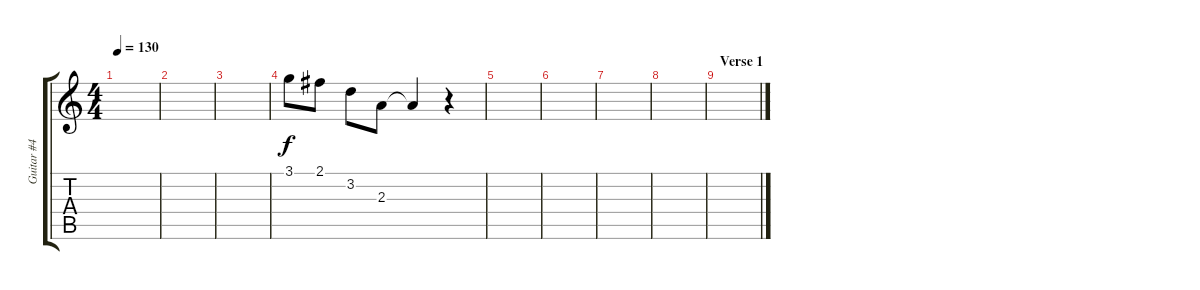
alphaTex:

\track ("Guitar #4 - Rhythm (Fills)" "Guitar #4 ") {instrument distortionguitar}
\staff {score tabs}
\tuning (E4 B3 G3 D3 A2 E2) {hide}
\ts (4 4)
\tempo 130
\clef g2
\ks c
|
|
|
3.1.8 2.1.8 3.2.8 2.3.8 2.3{t}.4 r.4 |
|
|
|
|
\section ("" "Verse 1")
